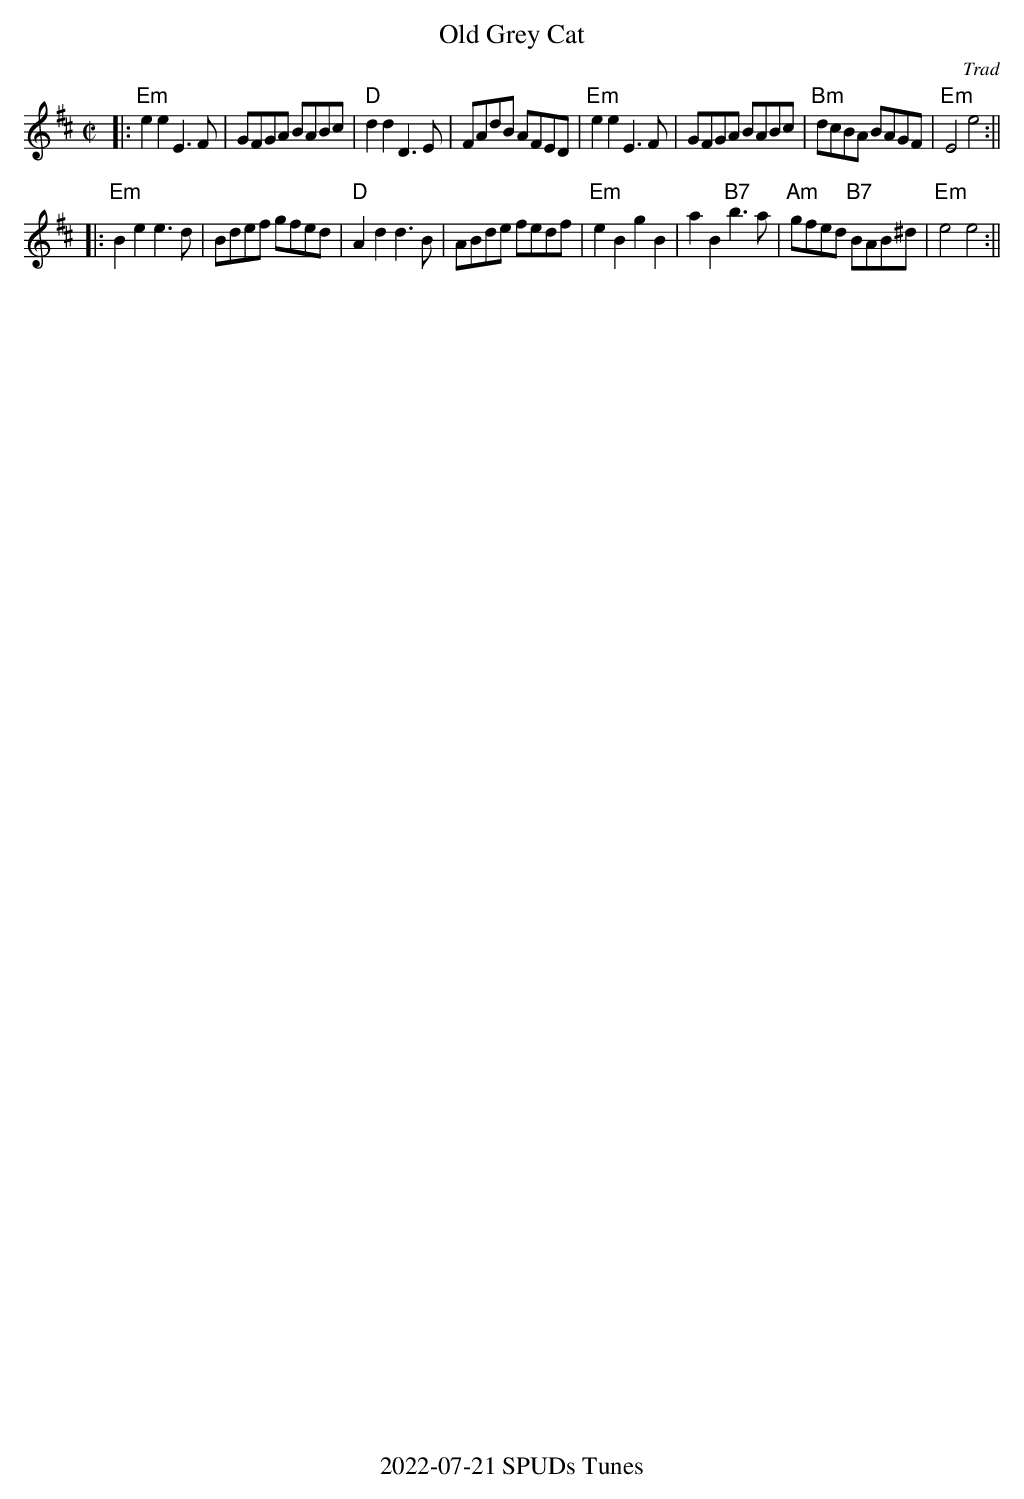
X:1
T:Old Grey Cat
C:Trad
L:1/8
M:C|
K:Edor
|: "Em" e2 e2 E3 F | GFGA BABc| "D"d2 d2  D3 E| FAdB AFED |\
"Em" e2 e2 E3 F | GFGA BABc |"Bm" dcBA BAGF |"Em" E4e4 :||
|: "Em"B2 e2 e3 d | Bdef gfed |"D" A2 d2 d3 B | ABde fedf |\
"Em" e2 B2 g2 B2 | a2 B2"B7"b3 a |"Am" gfed "B7"BAB^d |"Em" e4 e4 :||
